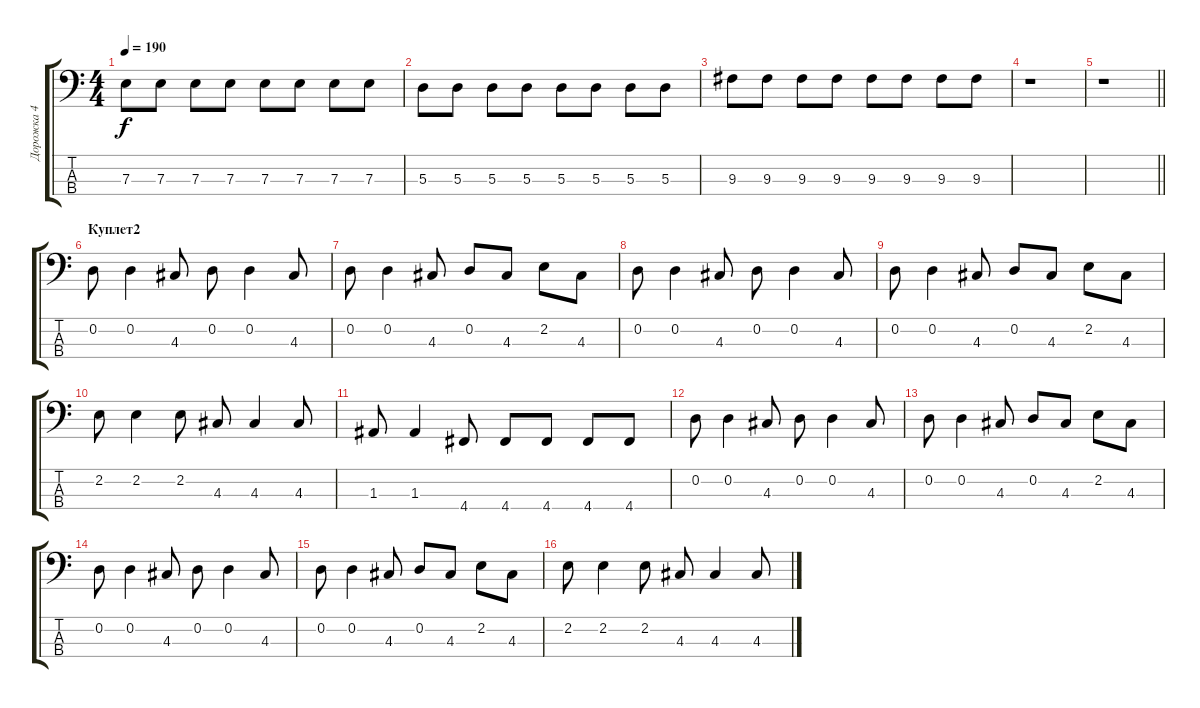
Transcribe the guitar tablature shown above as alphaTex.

\track ("Дорожка 4" "Дорожка 4") {instrument electricbassfinger}
\staff {score tabs}
\tuning (G2 D2 A1 D1) {hide}
\ts (4 4)
\tempo 190
\clef f4
\ks c
7.3.8{dy f} 7.3.8 7.3.8 7.3.8 7.3.8 7.3.8 7.3.8 7.3.8 |
5.3.8 5.3.8 5.3.8 5.3.8 5.3.8 5.3.8 5.3.8 5.3.8 |
9.3.8 9.3.8 9.3.8 9.3.8 9.3.8 9.3.8 9.3.8 9.3.8 |
r.1 |
\barLineRight lightlight
r.1 |
\section ("" "Куплет2")
0.2.8 0.2.4 4.3.8 0.2.8 0.2.4 4.3.8 |
0.2.8 0.2.4 4.3.8 0.2.8 4.3.8 2.2.8 4.3.8 |
0.2.8 0.2.4 4.3.8 0.2.8 0.2.4 4.3.8 |
0.2.8 0.2.4 4.3.8 0.2.8 4.3.8 2.2.8 4.3.8 |
2.2.8 2.2.4 2.2.8 4.3.8 4.3.4 4.3.8 |
1.3.8 1.3.4 4.4.8 4.4.8 4.4.8 4.4.8 4.4.8 |
0.2.8 0.2.4 4.3.8 0.2.8 0.2.4 4.3.8 |
0.2.8 0.2.4 4.3.8 0.2.8 4.3.8 2.2.8 4.3.8 |
0.2.8 0.2.4 4.3.8 0.2.8 0.2.4 4.3.8 |
0.2.8 0.2.4 4.3.8 0.2.8 4.3.8 2.2.8 4.3.8 |
2.2.8 2.2.4 2.2.8 4.3.8 4.3.4 4.3.8
